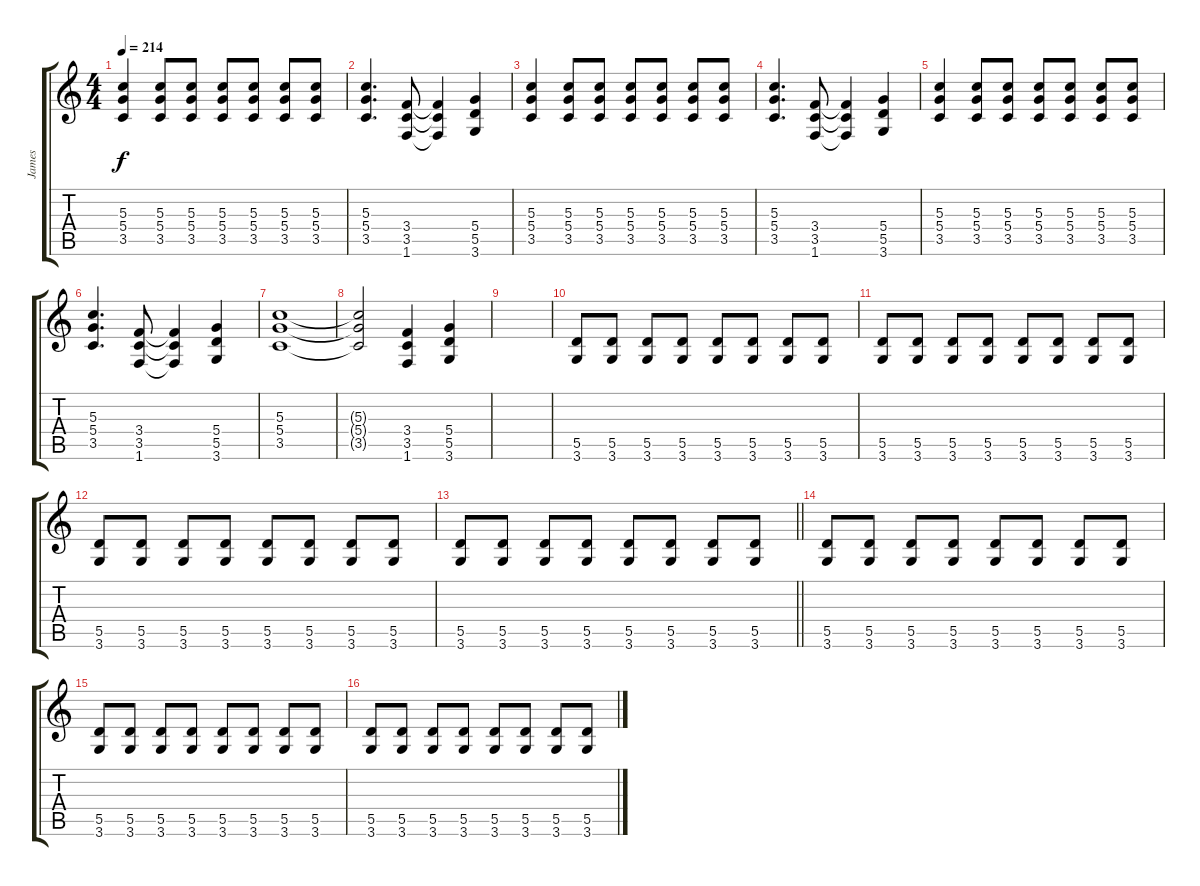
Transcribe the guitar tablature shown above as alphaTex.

\track ("James" "James") {instrument distortionguitar}
\staff {score tabs}
\tuning (E4 B3 G3 D3 A2 E2) {hide}
\ts (4 4)
\tempo 214
\clef g2
\ks c
(5.3 5.4 3.5).4{dy f} (5.3 5.4 3.5).8 (5.3 5.4 3.5).8 (5.3 5.4 3.5).8 (5.3 5.4 3.5).8 (5.3 5.4 3.5).8 (5.3 5.4 3.5).8 |
(5.3 5.4 3.5).4{d} (3.4 3.5 1.6).8 (3.4{t} 3.5{t} 1.6{t}).4 (5.4 5.5 3.6).4 |
(5.3 5.4 3.5).4 (5.3 5.4 3.5).8 (5.3 5.4 3.5).8 (5.3 5.4 3.5).8 (5.3 5.4 3.5).8 (5.3 5.4 3.5).8 (5.3 5.4 3.5).8 |
(5.3 5.4 3.5).4{d} (3.4 3.5 1.6).8 (3.4{t} 3.5{t} 1.6{t}).4 (5.4 5.5 3.6).4 |
(5.3 5.4 3.5).4 (5.3 5.4 3.5).8 (5.3 5.4 3.5).8 (5.3 5.4 3.5).8 (5.3 5.4 3.5).8 (5.3 5.4 3.5).8 (5.3 5.4 3.5).8 |
(5.3 5.4 3.5).4{d} (3.4 3.5 1.6).8 (3.4{t} 3.5{t} 1.6{t}).4 (5.4 5.5 3.6).4 |
(5.3 5.4 3.5).1 |
(5.3{t} 5.4{t} 3.5{t}).2 (3.4 3.5 1.6).4 (5.4 5.5 3.6).4 |
|
(5.5 3.6).8 (5.5 3.6).8 (5.5 3.6).8 (5.5 3.6).8 (5.5 3.6).8 (5.5 3.6).8 (5.5 3.6).8 (5.5 3.6).8 |
(5.5 3.6).8 (5.5 3.6).8 (5.5 3.6).8 (5.5 3.6).8 (5.5 3.6).8 (5.5 3.6).8 (5.5 3.6).8 (5.5 3.6).8 |
(5.5 3.6).8 (5.5 3.6).8 (5.5 3.6).8 (5.5 3.6).8 (5.5 3.6).8 (5.5 3.6).8 (5.5 3.6).8 (5.5 3.6).8 |
\barLineRight lightlight
(5.5 3.6).8 (5.5 3.6).8 (5.5 3.6).8 (5.5 3.6).8 (5.5 3.6).8 (5.5 3.6).8 (5.5 3.6).8 (5.5 3.6).8 |
(5.5 3.6).8 (5.5 3.6).8 (5.5 3.6).8 (5.5 3.6).8 (5.5 3.6).8 (5.5 3.6).8 (5.5 3.6).8 (5.5 3.6).8 |
(5.5 3.6).8 (5.5 3.6).8 (5.5 3.6).8 (5.5 3.6).8 (5.5 3.6).8 (5.5 3.6).8 (5.5 3.6).8 (5.5 3.6).8 |
(5.5 3.6).8 (5.5 3.6).8 (5.5 3.6).8 (5.5 3.6).8 (5.5 3.6).8 (5.5 3.6).8 (5.5 3.6).8 (5.5 3.6).8
